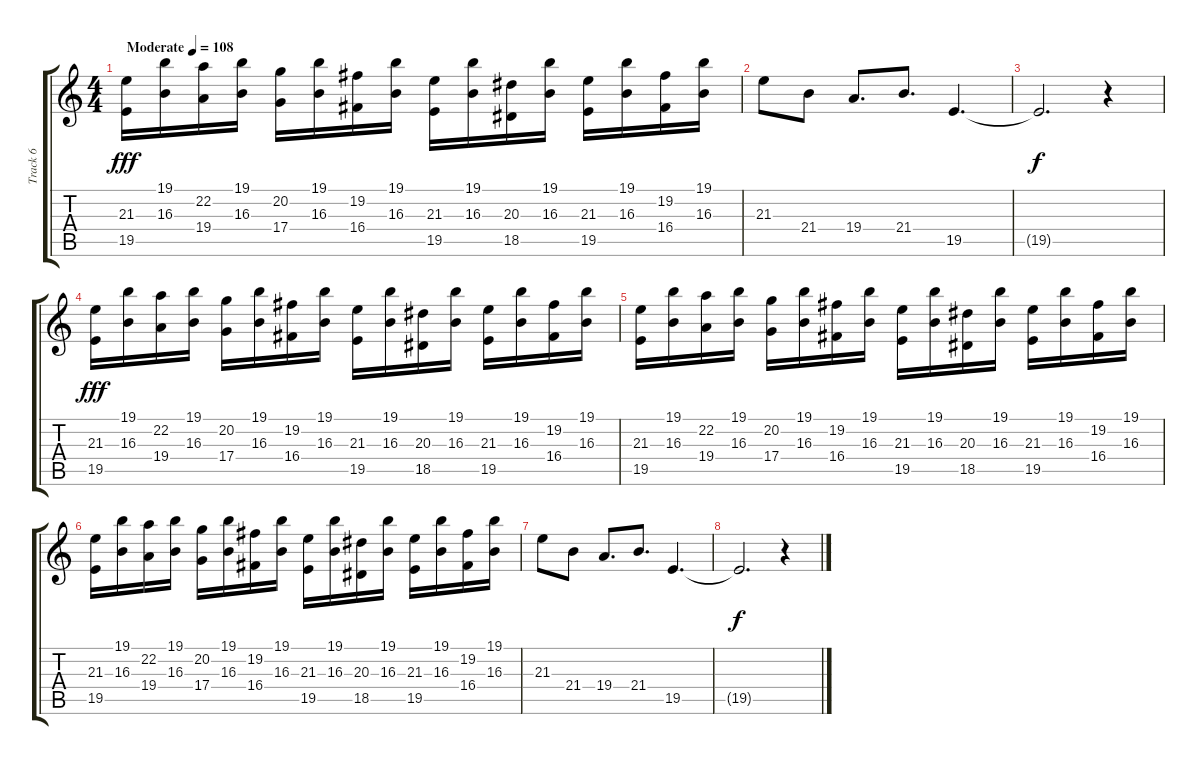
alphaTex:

\track ("Track 6" "Track 6") {instrument stringensemble2}
\staff {score tabs}
\tuning (E4 B3 G3 D3 A2 E2) {hide}
\ts (4 4)
\tempo (108 "Moderate")
\clef g2
\ks c
(21.3 19.5).16{dy fff instrument stringensemble2} (19.1 16.3).16 (22.2 19.4).16 (19.1 16.3).16 (20.2 17.4).16 (19.1 16.3).16 (19.2 16.4).16 (19.1 16.3).16 (21.3 19.5).16 (19.1 16.3).16 (20.3 18.5).16 (19.1 16.3).16 (21.3 19.5).16 (19.1 16.3).16 (19.2 16.4).16 (19.1 16.3).16 |
21.3.8 21.4.8 19.4.8{d} 21.4.8{d} 19.5.4{d} |
19.5{t}.2{d dy f} r.4 |
(21.3 19.5).16{dy fff} (19.1 16.3).16 (22.2 19.4).16 (19.1 16.3).16 (20.2 17.4).16 (19.1 16.3).16 (19.2 16.4).16 (19.1 16.3).16 (21.3 19.5).16 (19.1 16.3).16 (20.3 18.5).16 (19.1 16.3).16 (21.3 19.5).16 (19.1 16.3).16 (19.2 16.4).16 (19.1 16.3).16 |
(21.3 19.5).16 (19.1 16.3).16 (22.2 19.4).16 (19.1 16.3).16 (20.2 17.4).16 (19.1 16.3).16 (19.2 16.4).16 (19.1 16.3).16 (21.3 19.5).16 (19.1 16.3).16 (20.3 18.5).16 (19.1 16.3).16 (21.3 19.5).16 (19.1 16.3).16 (19.2 16.4).16 (19.1 16.3).16 |
(21.3 19.5).16 (19.1 16.3).16 (22.2 19.4).16 (19.1 16.3).16 (20.2 17.4).16 (19.1 16.3).16 (19.2 16.4).16 (19.1 16.3).16 (21.3 19.5).16 (19.1 16.3).16 (20.3 18.5).16 (19.1 16.3).16 (21.3 19.5).16 (19.1 16.3).16 (19.2 16.4).16 (19.1 16.3).16 |
21.3.8 21.4.8 19.4.8{d} 21.4.8{d} 19.5.4{d} |
19.5{t}.2{d dy f} r.4
